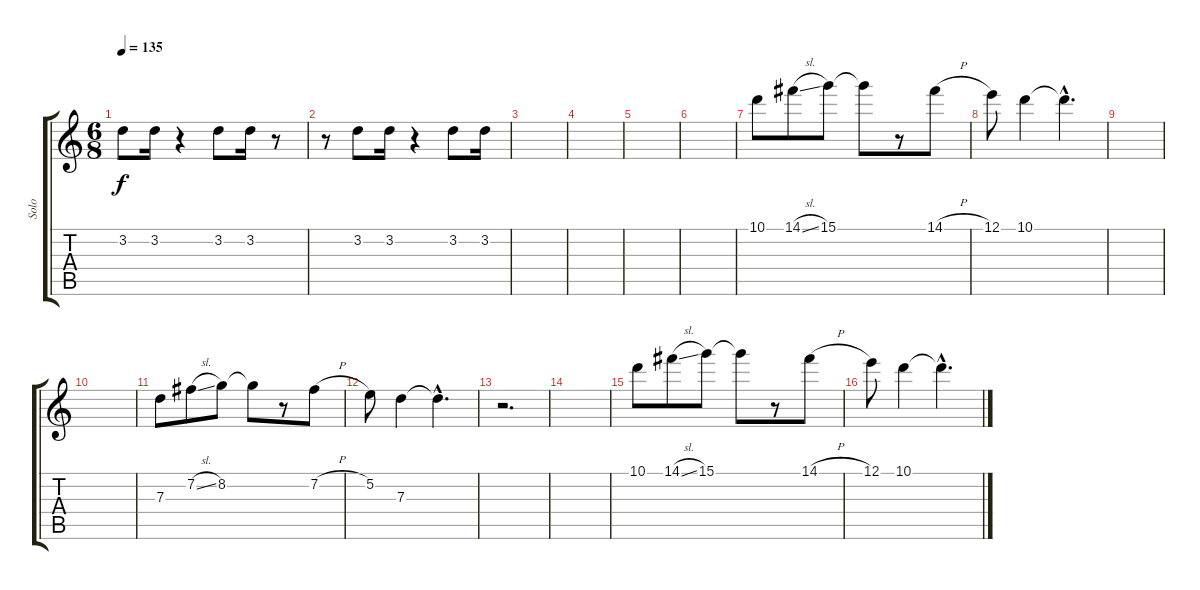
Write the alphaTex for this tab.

\track ("Solo" "Solo") {instrument acousticguitarnylon}
\staff {score tabs}
\tuning (E4 B3 G3 D3 A2 E2) {hide}
\ts (6 8)
\tempo 135
\clef g2
\ks c
3.2.8{dy f} 3.2.16 r.4 3.2.8 3.2.16 r.8 |
r.8 3.2.8 3.2.16 r.4 3.2.8 3.2.16 |
|
|
|
|
10.1.8 14.1{sl}.8 15.1.8 15.1{t}.8 r.8 14.1{h}.8 |
12.1.8 10.1.4 10.1{hac t}.4{d} |
|
|
7.3.8 7.2{sl}.8 8.2.8 8.2{t}.8 r.8 7.2{h}.8 |
5.2.8 7.3.4 7.3{hac t}.4{d} |
r.2{d} |
|
10.1.8 14.1{sl}.8 15.1.8 15.1{t}.8 r.8 14.1{h}.8 |
12.1.8 10.1.4 10.1{hac t}.4{d}
